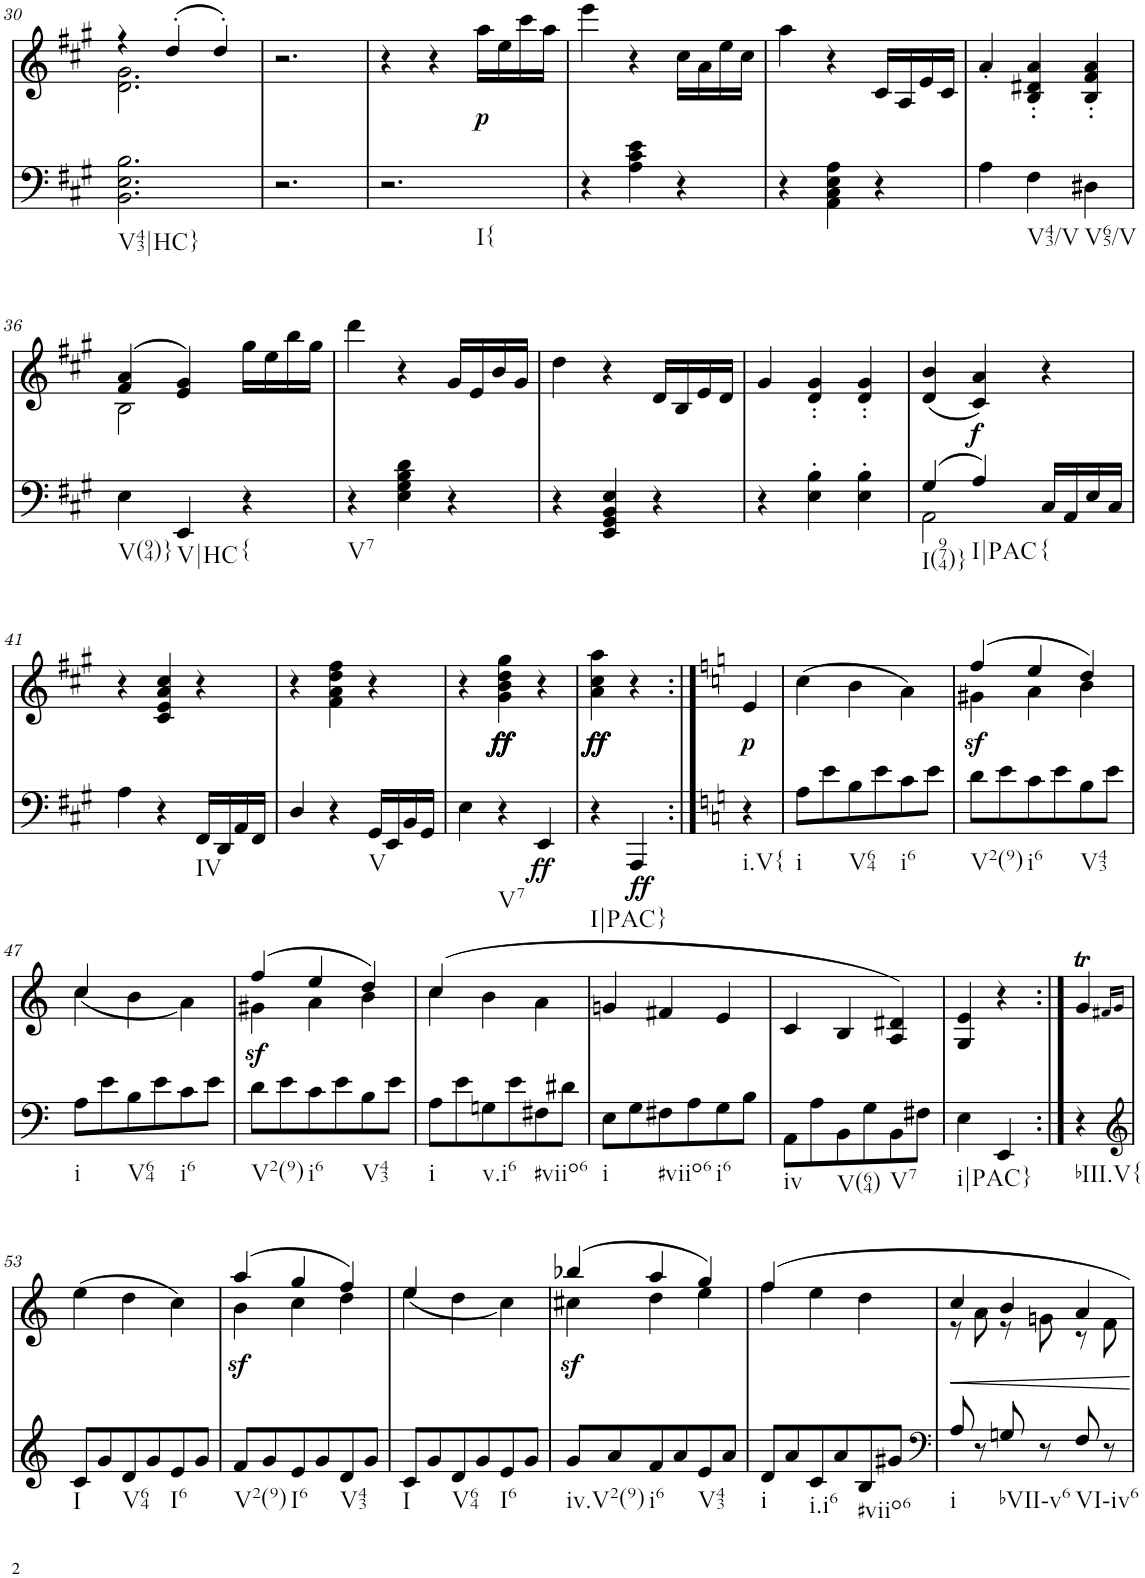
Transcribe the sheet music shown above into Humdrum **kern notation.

**kern	**dynam	**harte	**kern	**dynam
*part2	*part2	*part2	*part1	*part1
*staff2	*staff2	*	*staff1	*staff1
*I"piano	*	*	*I"piano	*
*I'Pno	*	*	*I'Pno	*
!!LO:PB:g=z
*clefF4	*	*	*clefG2	*
*k[f#c#g#]	*	*	*k[f#c#g#]	*
*A:	*	*	*A:	*
*M3/4	*	*	*M3/4	*
=30	=30	=30	=30	=30
*	*	*	*^	*
2.BB\ 2.E\ 2.B\	.	.	4r	2.d\ 2.g#\	.
.	.	.	(4dd'/	.	.
.	.	.	4dd'/)	.	.
*	*	*	*v	*v	*
=31	=31	=31	=31	=31
2.r	.	.	2.r	.
=32	=32	=32	=32	=32
2.r	.	.	4r	.
.	.	.	4r	.
!	!	!	!	!LO:DY:b
.	.	.	16aa\LL	p
.	.	.	16ee\	.
.	.	.	16ccc#\	.
.	.	.	16aa\JJ	.
=33	=33	=33	=33	=33
4r	.	.	4eee\	.
4A\ 4c#\ 4e\	.	.	4r	.
4r	.	.	16cc#\LL	.
.	.	.	16a\	.
.	.	.	16ee\	.
.	.	.	16cc#\JJ	.
=34	=34	=34	=34	=34
4r	.	.	4aa\	.
4AA\ 4C#\ 4E\ 4A\	.	.	4r	.
4r	.	.	16c#/LL	.
.	.	.	16A/	.
.	.	.	16e/	.
.	.	.	16c#/JJ	.
=35	=35	=35	=35	=35
4A\	.	.	4a'/	.
4F#\	.	.	4B/' 4d#X/' 4a/'	.
4D#X\	.	.	4B/' 4f#/' 4a/'	.
!!LO:LB:g=z
=36	=36	=36	=36	=36
*	*	*	*^	*
4E\	.	.	(4f#/ 4a/	2B\	.
4EE/	.	.	4e/ 4g#/)	.	.
!	!	!LO:H:kt={	!	!	!
4r	.	N	16gg#\LL	4ryy	.
.	.	.	16ee\	.	.
.	.	.	16bb\	.	.
.	.	.	16gg#\JJ	.	.
*	*	*	*v	*v	*
=37	=37	=37	=37	=37
4r	.	.	4ddd\	.
4E\ 4G#\ 4B\ 4d\	.	.	4r	.
4r	.	.	16g#/LL	.
.	.	.	16e/	.
.	.	.	16b/	.
.	.	.	16g#/JJ	.
=38	=38	=38	=38	=38
4r	.	.	4dd\	.
4EE/ 4GG#/ 4BB/ 4E/	.	.	4r	.
4r	.	.	16d/LL	.
.	.	.	16B/	.
.	.	.	16e/	.
.	.	.	16d/JJ	.
=39	=39	=39	=39	=39
4r	.	.	4g#/	.
4E\' 4B\'	.	.	4d/' 4g#/'	.
4E\' 4B\'	.	.	4d/' 4g#/'	.
=40	=40	=40	=40	=40
*^	*	*	*	*
(4G#/	2AA\	.	.	(4d/ 4b/	.
!	!	!	!	!	!LO:DY:b
4A/)	.	.	.	4c#/ 4a/)	f
!	!	!	!LO:H:kt={	!	!
16C#/LL	4ryy	.	N	4r	.
16AA/	.	.	.	.	.
16E/	.	.	.	.	.
16C#/JJ	.	.	.	.	.
*v	*v	*	*	*	*
!!LO:LB:g=z
=41	=41	=41	=41	=41
4A\	.	.	4r	.
4r	.	.	4c#/ 4e/ 4a/ 4cc#/	.
16FF#/LL	.	.	4r	.
16DD/	.	.	.	.
16AA/	.	.	.	.
16FF#/JJ	.	.	.	.
=42	=42	=42	=42	=42
4D/	.	.	4r	.
4r	.	.	4f#\ 4a\ 4dd\ 4ff#\	.
16GG#/LL	.	.	4r	.
16EE/	.	.	.	.
16BB/	.	.	.	.
16GG#/JJ	.	.	.	.
=43	=43	=43	=43	=43
4E\	.	.	4r	.
!	!	!	!	!LO:DY:b
!	!	!	!	!LO:DY:n=1:b
!	!	!	!	!LO:DY:n=2:b
!	!	!	!	!LO:DY:n=3:b
4r	.	.	4g#\ 4b\ 4dd\ 4gg#\	ff ff ff ff
!	!LO:DY:b	!	!	!
4EE/	ff	.	4r	.
=44	=44	=44	=44	=44
!	!	!	!	!LO:DY:b
!	!	!	!	!LO:DY:n=1:b
!	!	!	!	!LO:DY:n=2:b
4r	.	.	4a\ 4cc#\ 4aa\	ff ff ff
!	!LO:DY:b	!	!	!
4AAA/	ff	.	4r	.
=44X2:|!	=44X2:|!	=44X2:|!	=44X2:|!	=44X2:|!
*k[]	*	*	*k[]	*
!	!	!	!	!LO:DY:b
4r	.	.	4e/	p
=45	=45	=45	=45	=45
8A\L	.	.	(4cc\	.
8e\	.	.	.	.
8B\	.	.	4b\	.
8e\	.	.	.	.
8c\	.	.	4a\)	.
8e\J	.	.	.	.
=46	=46	=46	=46	=46
*	*	*	*^	*
!	!	!	!	!	!LO:DY:b
8d\L	.	.	(4ff/	4g#X\	sf
8e\	.	.	.	.	.
8c\	.	.	4ee/	4a\	.
8e\	.	.	.	.	.
8B\	.	.	4dd/)	4b\	.
8e\J	.	.	.	.	.
!!LO:LB:g=z	!!
=47	=47	=47	=47	=47	=47
8A\L	.	.	(4cc/	4cc\	.
8e\	.	.	.	.	.
8B\	.	.	2ryy	4b\	.
8e\	.	.	.	.	.
8c\	.	.	.	4a\)	.
8e\J	.	.	.	.	.
=48	=48	=48	=48	=48	=48
!	!	!	!	!	!LO:DY:b
8d\L	.	.	(4ff/	4g#X\	sf
8e\	.	.	.	.	.
8c\	.	.	4ee/	4a\	.
8e\	.	.	.	.	.
8B\	.	.	4dd/)	4b\	.
8e\J	.	.	.	.	.
=49	=49	=49	=49	=49	=49
8A\L	.	.	(4cc/	4cc\	.
8e\	.	.	.	.	.
8Gn\	.	.	2ryy	4b\	.
8e\	.	.	.	.	.
8F#X\	.	.	.	4a\	.
8d#X\J	.	.	.	.	.
*	*	*	*v	*v	*
=50	=50	=50	=50	=50
8E\L	.	.	4gn/	.
8G\	.	.	.	.
8F#X\	.	.	4f#X/	.
8A\	.	.	.	.
8G\	.	.	4e/	.
8B\J	.	.	.	.
=51	=51	=51	=51	=51
8AA\L	.	.	4c/	.
8A\	.	.	.	.
8BB\	.	.	4B/	.
8G\	.	.	.	.
8BB\	.	.	4A/ 4d#X/)	.
8F#X\J	.	.	.	.
=52	=52	=52	=52	=52
4E\	.	.	4G/ 4e/	.
4EE/	.	.	4r	.
=52X3:|!	=52X3:|!	=52X3:|!	=52X3:|!	=52X3:|!
4r	.	.	4gT/	.
.	.	.	16qf#X/LL	.
.	.	.	16qg/JJ	.
!!LO:LB:g=z
=53	=53	=53	=53	=53
*clefG2	*	*	*	*
8c/L	.	.	(4ee\	.
8g/	.	.	.	.
8d/	.	.	4dd\	.
8g/	.	.	.	.
8e/	.	.	4cc\)	.
8g/J	.	.	.	.
=54	=54	=54	=54	=54
*	*	*	*^	*
!	!	!	!	!	!LO:DY:b
8f/L	.	.	(4aa/	4b\	sf
8g/	.	.	.	.	.
8e/	.	.	4gg/	4cc\	.
8g/	.	.	.	.	.
8d/	.	.	4ff/)	4dd\	.
8g/J	.	.	.	.	.
=55	=55	=55	=55	=55	=55
8c/L	.	.	(4ee/	4ee\	.
8g/	.	.	.	.	.
8d/	.	.	2ryy	4dd\	.
8g/	.	.	.	.	.
8e/	.	.	.	4cc\)	.
8g/J	.	.	.	.	.
=56	=56	=56	=56	=56	=56
!	!	!	!	!	!LO:DY:b
8g/L	.	.	(4bb-X/	4cc#X\	sf
8a/	.	.	.	.	.
8f/	.	.	4aa/	4dd\	.
8a/	.	.	.	.	.
8e/	.	.	4gg/)	4ee\	.
8a/J	.	.	.	.	.
=57	=57	=57	=57	=57	=57
8d/L	.	.	4ff/	4ff\	.
8a/	.	.	.	.	.
8c/	.	.	2ryy	4ee\	.
8a/	.	.	.	.	.
8B/	.	.	.	4dd\	.
8g#X/J	.	.	.	.	.
=58	=58	=58	=58	=58	=58
*clefF4	*	*	*	*	*
8A/	.	.	4cc/	8r	.
8r	.	.	.	8a\	.
8Gn/	.	.	4b/	8r	.
8r	.	.	.	8gn\	.
8F/	.	.	4a/	8r	.
8r	.	.	.	8f\	.
*	*	*	*v	*v	*
=	=	=	=	=
*-	*-	*-	*-	*-
